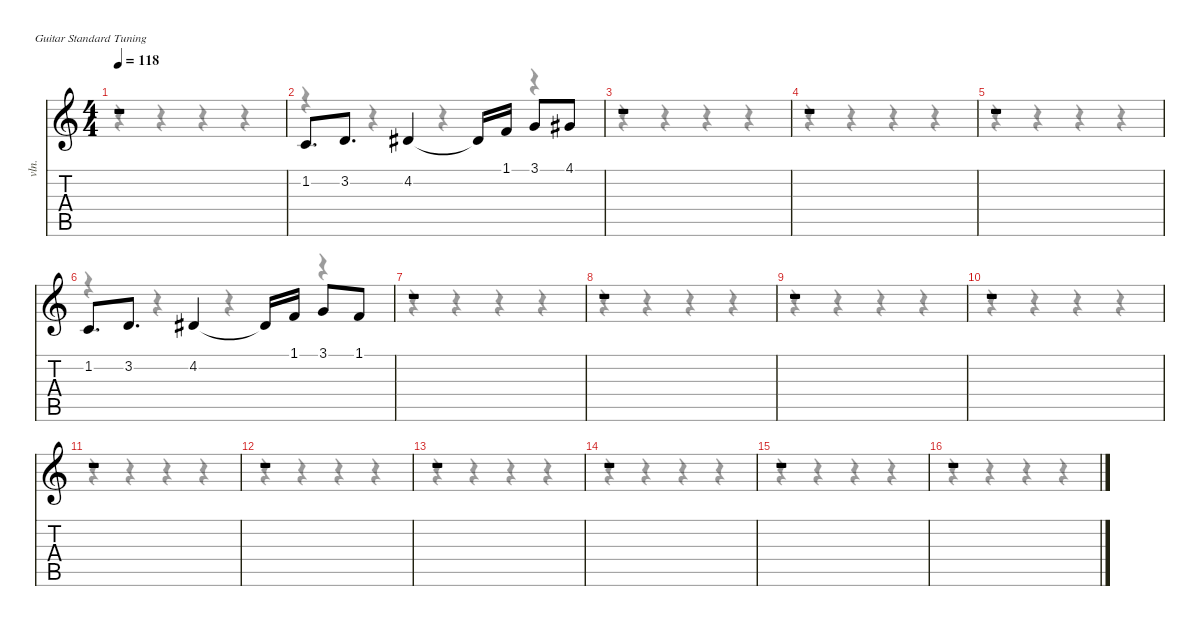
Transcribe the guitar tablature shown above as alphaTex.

\defaultSystemsLayout 4
\hideDynamics
\bracketExtendMode nobrackets
\track ("Strings" "vln.") {instrument stringensemble1}
\staff {score tabs}
\tuning (E4 B3 G3 D3 A2 E2)
\voice
\ts (4 4)
\tempo 118
\clef g2
\ks c
r.1{dy f} |
1.2.8{d} 3.2.8{d} 4.2{acc #}.4 4.2{t acc #}.16 1.1.16 3.1.8 4.1{acc #}.8 |
r.1 |
r.1 |
r.1 |
1.2.8{d} 3.2.8{d} 4.2{acc #}.4 4.2{t acc #}.16 1.1.16 3.1.8 1.1.8 |
r.1 |
r.1 |
r.1 |
r.1 |
r.1 |
r.1 |
r.1 |
r.1 |
r.1 |
r.1
\voice
\clef g2
\ottava regular
\simile none
\ks c
r.4{dy mf} r.4 r.4 r.4 |
r.4 r.4 r.4 r.4 |
r.4 r.4 r.4 r.4 |
r.4 r.4 r.4 r.4 |
r.4 r.4 r.4 r.4 |
r.4 r.4 r.4 r.4 |
r.4 r.4 r.4 r.4 |
r.4 r.4 r.4 r.4 |
r.4 r.4 r.4 r.4 |
r.4 r.4 r.4 r.4 |
r.4 r.4 r.4 r.4 |
r.4 r.4 r.4 r.4 |
r.4 r.4 r.4 r.4 |
r.4 r.4 r.4 r.4 |
r.4 r.4 r.4 r.4 |
r.4 r.4 r.4 r.4
